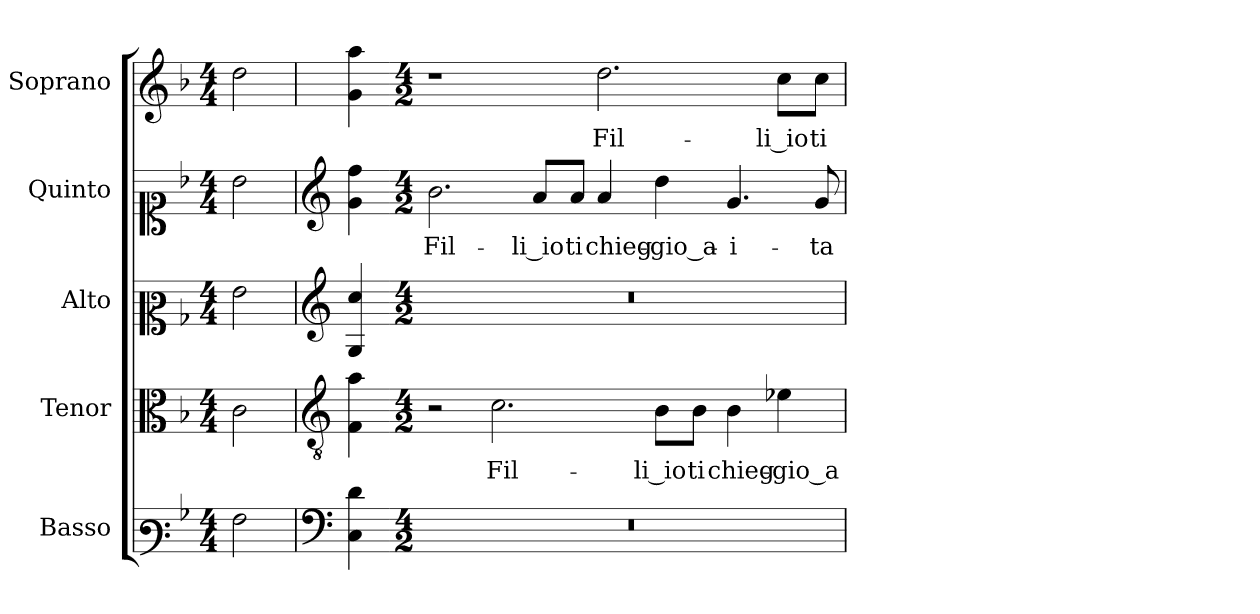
**kern	**kern	**text	**kern	**kern	**text	**kern	**text
*part5	*part4	*part4	*part3	*part2	*part2	*part1	*part1
*staff5	*staff4	*staff4	*staff3	*staff2	*staff2	*staff1	*staff1
*I"Basso	*I"Tenor	*	*I"Alto	*I"Quinto	*	*I"Soprano	*
*	*I'T.	*	*I'A.	*	*	*I'Sop.	*
!!LO:PB:g=z
*clefF3	*clefC3	*	*clefC2	*clefC1	*	*clefG2	*
*	*ITrd7c12	*	*	*	*	*	*
*k[b-]	*k[b-]	*	*k[b-]	*k[b-]	*	*k[b-]	*
*F:	*F:	*	*F:	*F:	*	*F:	*
*M4/4	*M4/4	*	*M4/4	*M4/4	*	*M4/4	*
=1	=1	=1	=1	=1	=1	=1	=1
!LO:N:head=open	!LO:N:head=open	!	!LO:N:head=open	!LO:N:head=open	!	!LO:N:head=open	!
2Ai\	2Ci\	.	2gi\	2b-i\	.	2ddi\	.
=2	=2	=2	=2	=2	=2	=2	=2
*clefF4	*clefGv2	*	*clefG2	*clefG2	*	*	*
4Ci\ 4di	4FFi\ 4Ai	.	4Gi/ 4cci	4gi\ 4ffi	.	4gi\ 4aai	.
=3-	=3-	=3-	=3-	=3-	=3-	=3-	=3-
*M4/2	*M4/2	*	*M4/2	*M4/2	*	*M4/2	*
!LO:N:vis=1	!	!	!LO:N:vis=1	!	!	!	!
!	!	!	!	!	!LO:LY:b:color=#000000	!	!
0r	2r	.	0r	2.b-i\	Fil-	1r	.
!	!	!LO:LY:b:color=#000000	!	!	!	!	!
.	2.Ci\	Fil-	.	.	.	.	.
!	!	!	!	!	!LO:LY:b:color=#000000	!	!
.	.	.	.	8ai/L	-li_io	.	.
!	!	!	!	!	!LO:LY:b:color=#000000	!	!
.	.	.	.	8ai/J	ti	.	.
!	!	!	!	!	!LO:LY:b:color=#000000	!	!
!	!	!	!	!	!	!	!LO:LY:b:color=#000000
.	.	.	.	4ai/	chieg-	2.ddi\	Fil-
!	!	!LO:LY:b:color=#000000	!	!	!	!	!
!	!	!	!	!	!LO:LY:b:color=#000000	!	!
.	8BB-i\L	-li_io	.	4ddi\	-gio_a-	.	.
!	!	!LO:LY:b:color=#000000	!	!	!	!	!
.	8BB-i\J	ti	.	.	.	.	.
!	!	!LO:LY:b:color=#000000	!	!	!	!	!
!	!	!	!	!	!LO:LY:b:color=#000000	!	!
.	4BB-i\	chieg-	.	4.gi/	-i-	.	.
!	!	!LO:LY:b:color=#000000	!	!	!	!	!
!	!	!	!	!	!	!	!LO:LY:b:color=#000000
.	4E-Xi\	-gio_a-	.	.	.	8cci\L	-li_io
!	!	!	!	!	!LO:LY:b:color=#000000	!	!
!	!	!	!	!	!	!	!LO:LY:b:color=#000000
.	.	.	.	8gi/	-ta	8cci\J	ti
=	=	=	=	=	=	=	=
*-	*-	*-	*-	*-	*-	*-	*-
